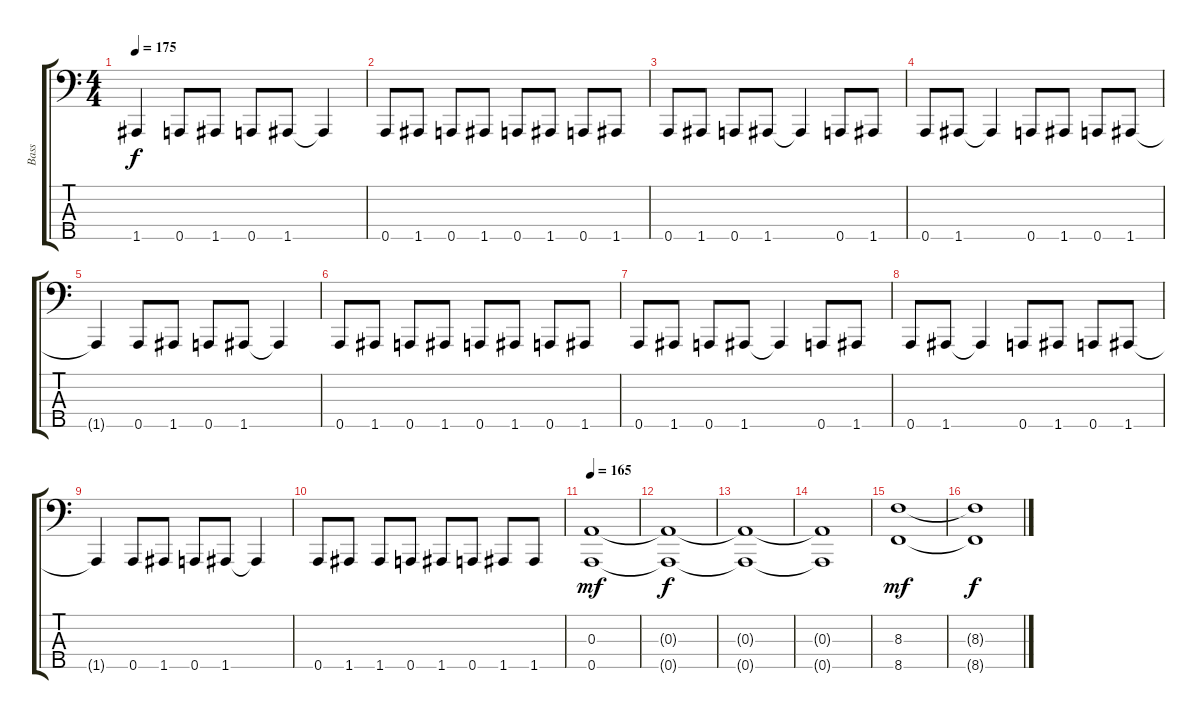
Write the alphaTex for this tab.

\track ("Bass" "Bass") {instrument electricbasspick}
\staff {score tabs}
\tuning (G2 D2 A1 E1 A0) {hide}
\ts (4 4)
\tempo 175
\clef f4
\ks c
1.5{t}.4{dy f} 0.5.8 1.5.8 0.5.8 1.5.8 1.5{t}.4 |
0.5.8 1.5.8 0.5.8 1.5.8 0.5.8 1.5.8 0.5.8 1.5.8 |
0.5.8 1.5.8 0.5.8 1.5.8 1.5{t}.4 0.5.8 1.5.8 |
0.5.8 1.5.8 1.5{t}.4 0.5.8 1.5.8 0.5.8 1.5.8 |
1.5{t}.4 0.5.8 1.5.8 0.5.8 1.5.8 1.5{t}.4 |
0.5.8 1.5.8 0.5.8 1.5.8 0.5.8 1.5.8 0.5.8 1.5.8 |
0.5.8 1.5.8 0.5.8 1.5.8 1.5{t}.4 0.5.8 1.5.8 |
0.5.8 1.5.8 1.5{t}.4 0.5.8 1.5.8 0.5.8 1.5.8 |
1.5{t}.4 0.5.8 1.5.8 0.5.8 1.5.8 1.5{t}.4 |
0.5.8 1.5.8 1.5.8 0.5.8 1.5.8 0.5.8 1.5.8 1.5.8 |
\tempo 165
(0.3 0.5).1{dy mf} |
(0.3{t} 0.5{t}).1{dy f} |
(0.3{t} 0.5{t}).1 |
(0.3{t} 0.5{t}).1 |
(8.3 8.5).1{dy mf} |
(8.3{t} 8.5{t}).1{dy f}
